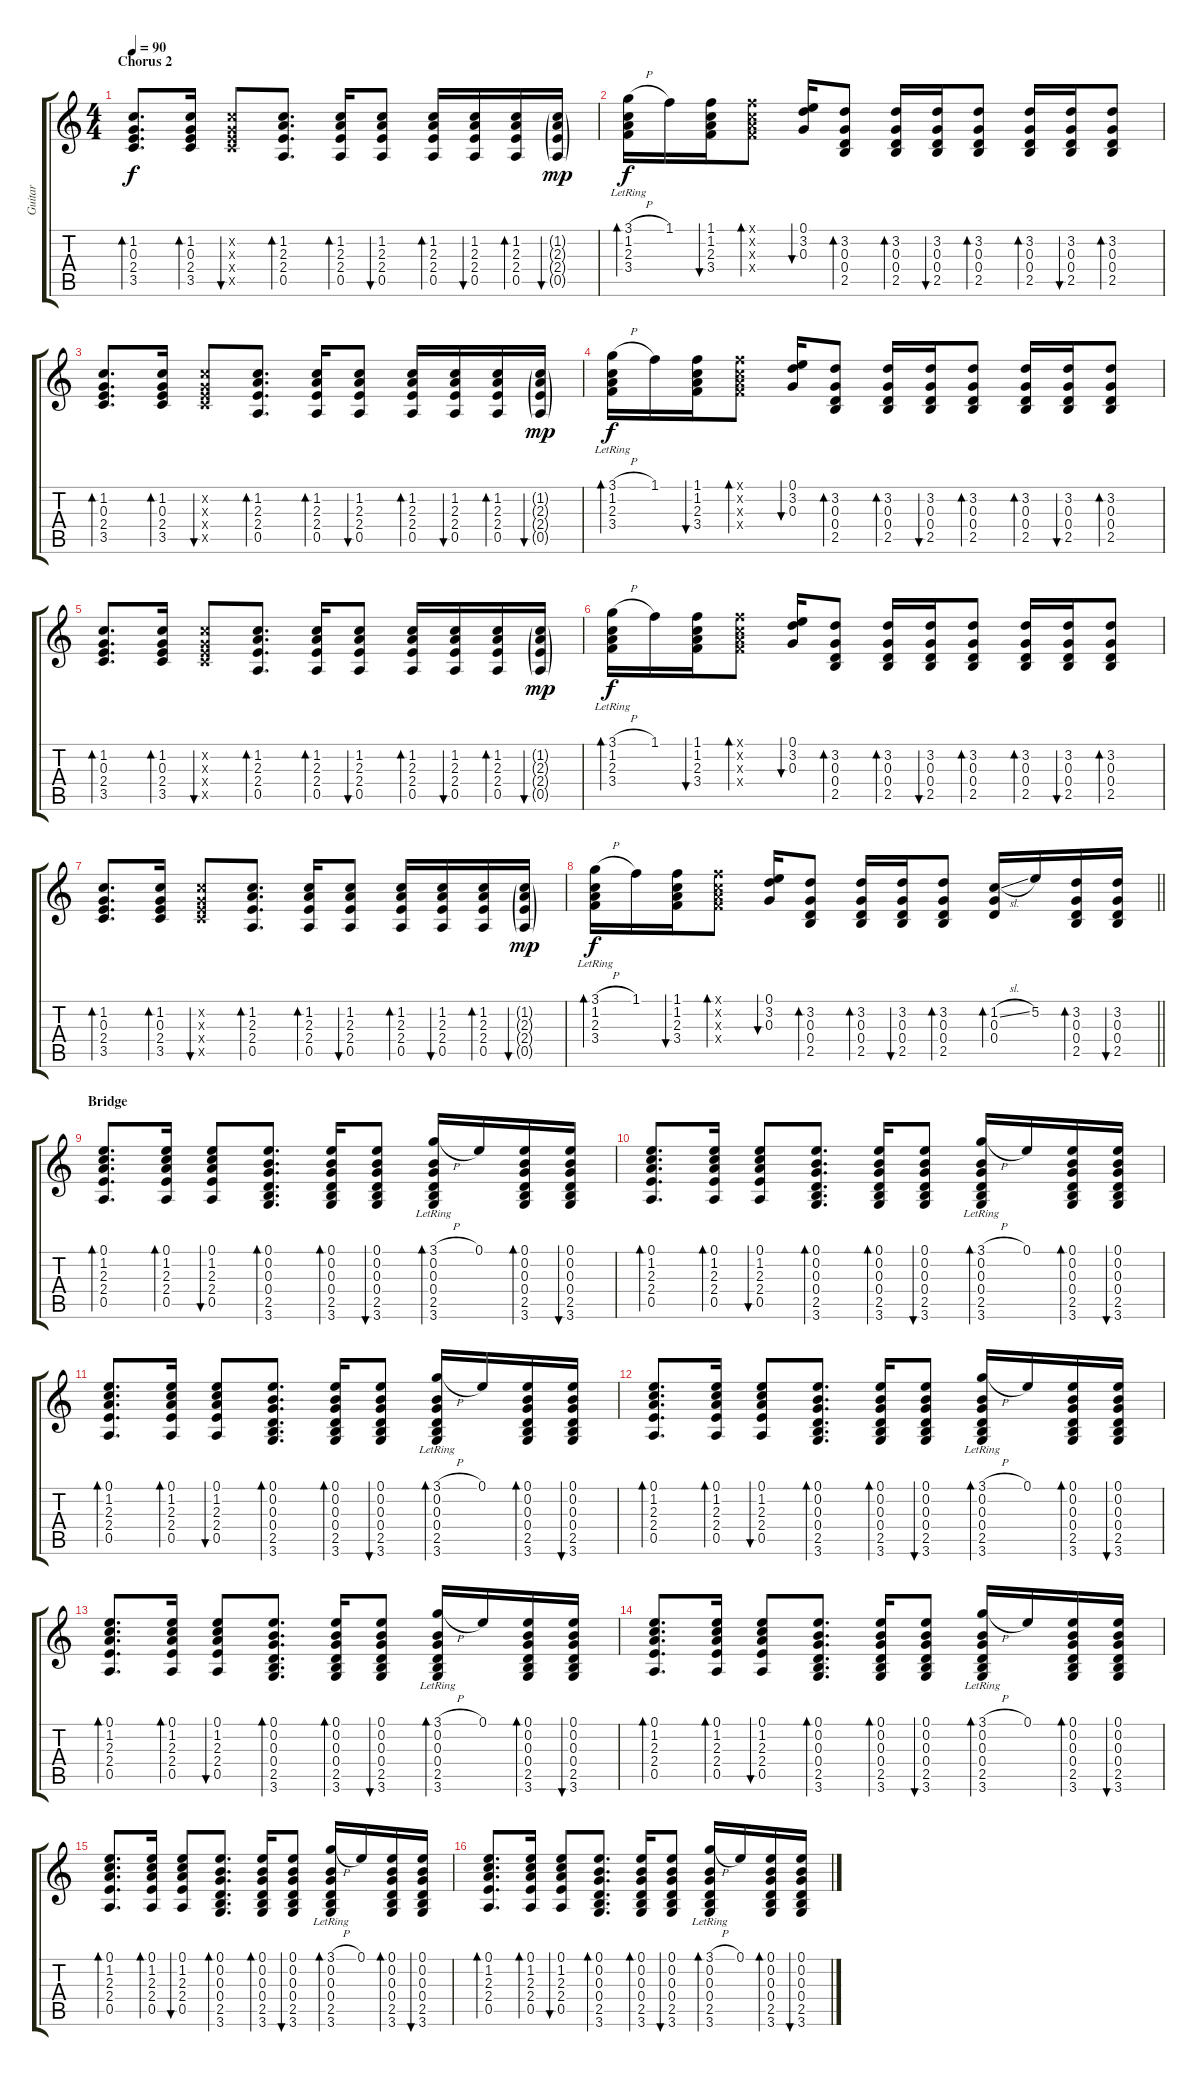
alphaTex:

\track ("Guitar" "Guitar") {instrument acousticguitarnylon}
\staff {score tabs}
\tuning (E4 B3 G3 D3 A2 E2) {hide}
\ts (4 4)
\section ("" "Chorus 2")
\tempo 90
\clef g2
\ks c
(1.2 0.3 2.4 3.5).8{d bd 60 dy f} (1.2 0.3 2.4 3.5).16{bd 60} (1.2{x} 0.3{x} 2.4{x} 3.5{x}).8{bu 60} (1.2 2.3 2.4 0.5).8{d bd 60} (1.2 2.3 2.4 0.5).16{bd 60} (1.2 2.3 2.4 0.5).8{bu 60} (1.2 2.3 2.4 0.5).16{bd 60} (1.2 2.3 2.4 0.5).16{bu 60} (1.2 2.3 2.4 0.5).16{bd 60} (1.2{g} 2.3{g} 2.4{g} 0.5{g}).16{bu 60 dy mp} |
(3.1{h} 1.2{lr} 2.3{lr} 3.4{lr}).16{bd 60 dy f} 1.1.16 (1.1 1.2 2.3 3.4).16{bu 60} (1.1{x} 1.2{x} 2.3{x} 3.4{x}).8{bd 60} (0.1 3.2 0.3).16{bu 60} (3.2 0.3 0.4 2.5).8{bd 60} (3.2 0.3 0.4 2.5).16{bd 60} (3.2 0.3 0.4 2.5).16{bu 60} (3.2 0.3 0.4 2.5).8{bd 60} (3.2 0.3 0.4 2.5).16{bd 60} (3.2 0.3 0.4 2.5).16{bu 60} (3.2 0.3 0.4 2.5).8{bd 60} |
(1.2 0.3 2.4 3.5).8{d bd 60} (1.2 0.3 2.4 3.5).16{bd 60} (1.2{x} 0.3{x} 2.4{x} 3.5{x}).8{bu 60} (1.2 2.3 2.4 0.5).8{d bd 60} (1.2 2.3 2.4 0.5).16{bd 60} (1.2 2.3 2.4 0.5).8{bu 60} (1.2 2.3 2.4 0.5).16{bd 60} (1.2 2.3 2.4 0.5).16{bu 60} (1.2 2.3 2.4 0.5).16{bd 60} (1.2{g} 2.3{g} 2.4{g} 0.5{g}).16{bu 60 dy mp} |
(3.1{h} 1.2{lr} 2.3{lr} 3.4{lr}).16{bd 60 dy f} 1.1.16 (1.1 1.2 2.3 3.4).16{bu 60} (1.1{x} 1.2{x} 2.3{x} 3.4{x}).8{bd 60} (0.1 3.2 0.3).16{bu 60} (3.2 0.3 0.4 2.5).8{bd 60} (3.2 0.3 0.4 2.5).16{bd 60} (3.2 0.3 0.4 2.5).16{bu 60} (3.2 0.3 0.4 2.5).8{bd 60} (3.2 0.3 0.4 2.5).16{bd 60} (3.2 0.3 0.4 2.5).16{bu 60} (3.2 0.3 0.4 2.5).8{bd 60} |
(1.2 0.3 2.4 3.5).8{d bd 60} (1.2 0.3 2.4 3.5).16{bd 60} (1.2{x} 0.3{x} 2.4{x} 3.5{x}).8{bu 60} (1.2 2.3 2.4 0.5).8{d bd 60} (1.2 2.3 2.4 0.5).16{bd 60} (1.2 2.3 2.4 0.5).8{bu 60} (1.2 2.3 2.4 0.5).16{bd 60} (1.2 2.3 2.4 0.5).16{bu 60} (1.2 2.3 2.4 0.5).16{bd 60} (1.2{g} 2.3{g} 2.4{g} 0.5{g}).16{bu 60 dy mp} |
(3.1{h} 1.2{lr} 2.3{lr} 3.4{lr}).16{bd 60 dy f} 1.1.16 (1.1 1.2 2.3 3.4).16{bu 60} (1.1{x} 1.2{x} 2.3{x} 3.4{x}).8{bd 60} (0.1 3.2 0.3).16{bu 60} (3.2 0.3 0.4 2.5).8{bd 60} (3.2 0.3 0.4 2.5).16{bd 60} (3.2 0.3 0.4 2.5).16{bu 60} (3.2 0.3 0.4 2.5).8{bd 60} (3.2 0.3 0.4 2.5).16{bd 60} (3.2 0.3 0.4 2.5).16{bu 60} (3.2 0.3 0.4 2.5).8{bd 60} |
(1.2 0.3 2.4 3.5).8{d bd 60} (1.2 0.3 2.4 3.5).16{bd 60} (1.2{x} 0.3{x} 2.4{x} 3.5{x}).8{bu 60} (1.2 2.3 2.4 0.5).8{d bd 60} (1.2 2.3 2.4 0.5).16{bd 60} (1.2 2.3 2.4 0.5).8{bu 60} (1.2 2.3 2.4 0.5).16{bd 60} (1.2 2.3 2.4 0.5).16{bu 60} (1.2 2.3 2.4 0.5).16{bd 60} (1.2{g} 2.3{g} 2.4{g} 0.5{g}).16{bu 60 dy mp} |
\barLineRight lightlight
(3.1{h} 1.2{lr} 2.3{lr} 3.4{lr}).16{bd 60 dy f} 1.1.16 (1.1 1.2 2.3 3.4).16{bu 60} (1.1{x} 1.2{x} 2.3{x} 3.4{x}).8{bd 60} (0.1 3.2 0.3).16{bu 60} (3.2 0.3 0.4 2.5).8{bd 60} (3.2 0.3 0.4 2.5).16{bd 60} (3.2 0.3 0.4 2.5).16{bu 60} (3.2 0.3 0.4 2.5).8{bd 60} (1.2{sl} 0.3 0.4).16{bd 60} 5.2.16 (3.2 0.3 0.4 2.5).16{bd 60} (3.2 0.3 0.4 2.5).16{bu 60} |
\section ("" "Bridge")
(0.1 1.2 2.3 2.4 0.5).8{d bd 60} (0.1 1.2 2.3 2.4 0.5).16{bd 60} (0.1 1.2 2.3 2.4 0.5).8{bu 60} (0.1 0.2 0.3 0.4 2.5 3.6).8{d bd 60} (0.1 0.2 0.3 0.4 2.5 3.6).16{bd 60} (0.1 0.2 0.3 0.4 2.5 3.6).8{bu 60} (3.1{h} 0.2{lr} 0.3{lr} 0.4{lr} 2.5{lr} 3.6{lr}).16{bd 60} 0.1.16 (0.1 0.2 0.3 0.4 2.5 3.6).16{bd 60} (0.1 0.2 0.3 0.4 2.5 3.6).16{bu 60} |
(0.1 1.2 2.3 2.4 0.5).8{d bd 60} (0.1 1.2 2.3 2.4 0.5).16{bd 60} (0.1 1.2 2.3 2.4 0.5).8{bu 60} (0.1 0.2 0.3 0.4 2.5 3.6).8{d bd 60} (0.1 0.2 0.3 0.4 2.5 3.6).16{bd 60} (0.1 0.2 0.3 0.4 2.5 3.6).8{bu 60} (3.1{h} 0.2{lr} 0.3{lr} 0.4{lr} 2.5{lr} 3.6{lr}).16{bd 60} 0.1.16 (0.1 0.2 0.3 0.4 2.5 3.6).16{bd 60} (0.1 0.2 0.3 0.4 2.5 3.6).16{bu 60} |
(0.1 1.2 2.3 2.4 0.5).8{d bd 60} (0.1 1.2 2.3 2.4 0.5).16{bd 60} (0.1 1.2 2.3 2.4 0.5).8{bu 60} (0.1 0.2 0.3 0.4 2.5 3.6).8{d bd 60} (0.1 0.2 0.3 0.4 2.5 3.6).16{bd 60} (0.1 0.2 0.3 0.4 2.5 3.6).8{bu 60} (3.1{h} 0.2{lr} 0.3{lr} 0.4{lr} 2.5{lr} 3.6{lr}).16{bd 60} 0.1.16 (0.1 0.2 0.3 0.4 2.5 3.6).16{bd 60} (0.1 0.2 0.3 0.4 2.5 3.6).16{bu 60} |
(0.1 1.2 2.3 2.4 0.5).8{d bd 60} (0.1 1.2 2.3 2.4 0.5).16{bd 60} (0.1 1.2 2.3 2.4 0.5).8{bu 60} (0.1 0.2 0.3 0.4 2.5 3.6).8{d bd 60} (0.1 0.2 0.3 0.4 2.5 3.6).16{bd 60} (0.1 0.2 0.3 0.4 2.5 3.6).8{bu 60} (3.1{h} 0.2{lr} 0.3{lr} 0.4{lr} 2.5{lr} 3.6{lr}).16{bd 60} 0.1.16 (0.1 0.2 0.3 0.4 2.5 3.6).16{bd 60} (0.1 0.2 0.3 0.4 2.5 3.6).16{bu 60} |
(0.1 1.2 2.3 2.4 0.5).8{d bd 60} (0.1 1.2 2.3 2.4 0.5).16{bd 60} (0.1 1.2 2.3 2.4 0.5).8{bu 60} (0.1 0.2 0.3 0.4 2.5 3.6).8{d bd 60} (0.1 0.2 0.3 0.4 2.5 3.6).16{bd 60} (0.1 0.2 0.3 0.4 2.5 3.6).8{bu 60} (3.1{h} 0.2{lr} 0.3{lr} 0.4{lr} 2.5{lr} 3.6{lr}).16{bd 60} 0.1.16 (0.1 0.2 0.3 0.4 2.5 3.6).16{bd 60} (0.1 0.2 0.3 0.4 2.5 3.6).16{bu 60} |
(0.1 1.2 2.3 2.4 0.5).8{d bd 60} (0.1 1.2 2.3 2.4 0.5).16{bd 60} (0.1 1.2 2.3 2.4 0.5).8{bu 60} (0.1 0.2 0.3 0.4 2.5 3.6).8{d bd 60} (0.1 0.2 0.3 0.4 2.5 3.6).16{bd 60} (0.1 0.2 0.3 0.4 2.5 3.6).8{bu 60} (3.1{h} 0.2{lr} 0.3{lr} 0.4{lr} 2.5{lr} 3.6{lr}).16{bd 60} 0.1.16 (0.1 0.2 0.3 0.4 2.5 3.6).16{bd 60} (0.1 0.2 0.3 0.4 2.5 3.6).16{bu 60} |
(0.1 1.2 2.3 2.4 0.5).8{d bd 60} (0.1 1.2 2.3 2.4 0.5).16{bd 60} (0.1 1.2 2.3 2.4 0.5).8{bu 60} (0.1 0.2 0.3 0.4 2.5 3.6).8{d bd 60} (0.1 0.2 0.3 0.4 2.5 3.6).16{bd 60} (0.1 0.2 0.3 0.4 2.5 3.6).8{bu 60} (3.1{h} 0.2{lr} 0.3{lr} 0.4{lr} 2.5{lr} 3.6{lr}).16{bd 60} 0.1.16 (0.1 0.2 0.3 0.4 2.5 3.6).16{bd 60} (0.1 0.2 0.3 0.4 2.5 3.6).16{bu 60} |
(0.1 1.2 2.3 2.4 0.5).8{d bd 60} (0.1 1.2 2.3 2.4 0.5).16{bd 60} (0.1 1.2 2.3 2.4 0.5).8{bu 60} (0.1 0.2 0.3 0.4 2.5 3.6).8{d bd 60} (0.1 0.2 0.3 0.4 2.5 3.6).16{bd 60} (0.1 0.2 0.3 0.4 2.5 3.6).8{bu 60} (3.1{h} 0.2{lr} 0.3{lr} 0.4{lr} 2.5{lr} 3.6{lr}).16{bd 60} 0.1.16 (0.1 0.2 0.3 0.4 2.5 3.6).16{bd 60} (0.1 0.2 0.3 0.4 2.5 3.6).16{bu 60}
